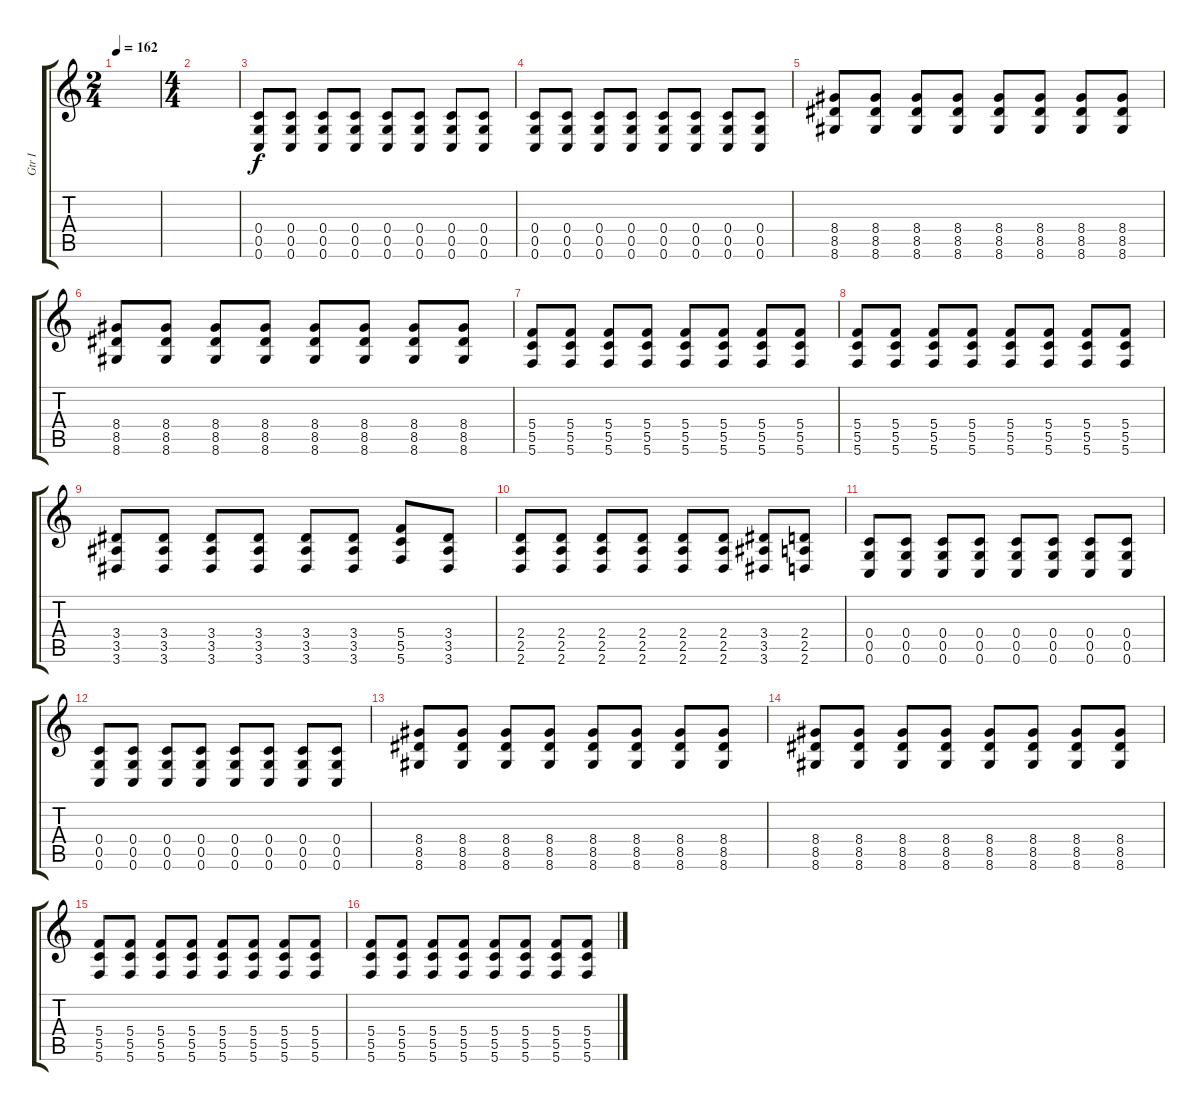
\track ("Gtr I" "Gtr I") {instrument overdrivenguitar}
\staff {score tabs}
\tuning (D4 A3 F3 C3 G2 C2) {hide}
\ts (2 4)
\tempo 162
\clef g2
\ks c
|
\ts (4 4)
|
(0.4 0.5 0.6).8 (0.4 0.5 0.6).8 (0.4 0.5 0.6).8 (0.4 0.5 0.6).8 (0.4 0.5 0.6).8 (0.4 0.5 0.6).8 (0.4 0.5 0.6).8 (0.4 0.5 0.6).8 |
(0.4 0.5 0.6).8 (0.4 0.5 0.6).8 (0.4 0.5 0.6).8 (0.4 0.5 0.6).8 (0.4 0.5 0.6).8 (0.4 0.5 0.6).8 (0.4 0.5 0.6).8 (0.4 0.5 0.6).8 |
(8.4 8.5 8.6).8 (8.4 8.5 8.6).8 (8.4 8.5 8.6).8 (8.4 8.5 8.6).8 (8.4 8.5 8.6).8 (8.4 8.5 8.6).8 (8.4 8.5 8.6).8 (8.4 8.5 8.6).8 |
(8.4 8.5 8.6).8 (8.4 8.5 8.6).8 (8.4 8.5 8.6).8 (8.4 8.5 8.6).8 (8.4 8.5 8.6).8 (8.4 8.5 8.6).8 (8.4 8.5 8.6).8 (8.4 8.5 8.6).8 |
(5.4 5.5 5.6).8 (5.4 5.5 5.6).8 (5.4 5.5 5.6).8 (5.4 5.5 5.6).8 (5.4 5.5 5.6).8 (5.4 5.5 5.6).8 (5.4 5.5 5.6).8 (5.4 5.5 5.6).8 |
(5.4 5.5 5.6).8 (5.4 5.5 5.6).8 (5.4 5.5 5.6).8 (5.4 5.5 5.6).8 (5.4 5.5 5.6).8 (5.4 5.5 5.6).8 (5.4 5.5 5.6).8 (5.4 5.5 5.6).8 |
(3.4 3.5 3.6).8 (3.4 3.5 3.6).8 (3.4 3.5 3.6).8 (3.4 3.5 3.6).8 (3.4 3.5 3.6).8 (3.4 3.5 3.6).8 (5.4 5.5 5.6).8 (3.4 3.5 3.6).8 |
(2.4 2.5 2.6).8 (2.4 2.5 2.6).8 (2.4 2.5 2.6).8 (2.4 2.5 2.6).8 (2.4 2.5 2.6).8 (2.4 2.5 2.6).8 (3.4 3.5 3.6).8 (2.4 2.5 2.6).8 |
(0.4 0.5 0.6).8 (0.4 0.5 0.6).8 (0.4 0.5 0.6).8 (0.4 0.5 0.6).8 (0.4 0.5 0.6).8 (0.4 0.5 0.6).8 (0.4 0.5 0.6).8 (0.4 0.5 0.6).8 |
(0.4 0.5 0.6).8 (0.4 0.5 0.6).8 (0.4 0.5 0.6).8 (0.4 0.5 0.6).8 (0.4 0.5 0.6).8 (0.4 0.5 0.6).8 (0.4 0.5 0.6).8 (0.4 0.5 0.6).8 |
(8.4 8.5 8.6).8 (8.4 8.5 8.6).8 (8.4 8.5 8.6).8 (8.4 8.5 8.6).8 (8.4 8.5 8.6).8 (8.4 8.5 8.6).8 (8.4 8.5 8.6).8 (8.4 8.5 8.6).8 |
(8.4 8.5 8.6).8 (8.4 8.5 8.6).8 (8.4 8.5 8.6).8 (8.4 8.5 8.6).8 (8.4 8.5 8.6).8 (8.4 8.5 8.6).8 (8.4 8.5 8.6).8 (8.4 8.5 8.6).8 |
(5.4 5.5 5.6).8 (5.4 5.5 5.6).8 (5.4 5.5 5.6).8 (5.4 5.5 5.6).8 (5.4 5.5 5.6).8 (5.4 5.5 5.6).8 (5.4 5.5 5.6).8 (5.4 5.5 5.6).8 |
(5.4 5.5 5.6).8 (5.4 5.5 5.6).8 (5.4 5.5 5.6).8 (5.4 5.5 5.6).8 (5.4 5.5 5.6).8 (5.4 5.5 5.6).8 (5.4 5.5 5.6).8 (5.4 5.5 5.6).8
